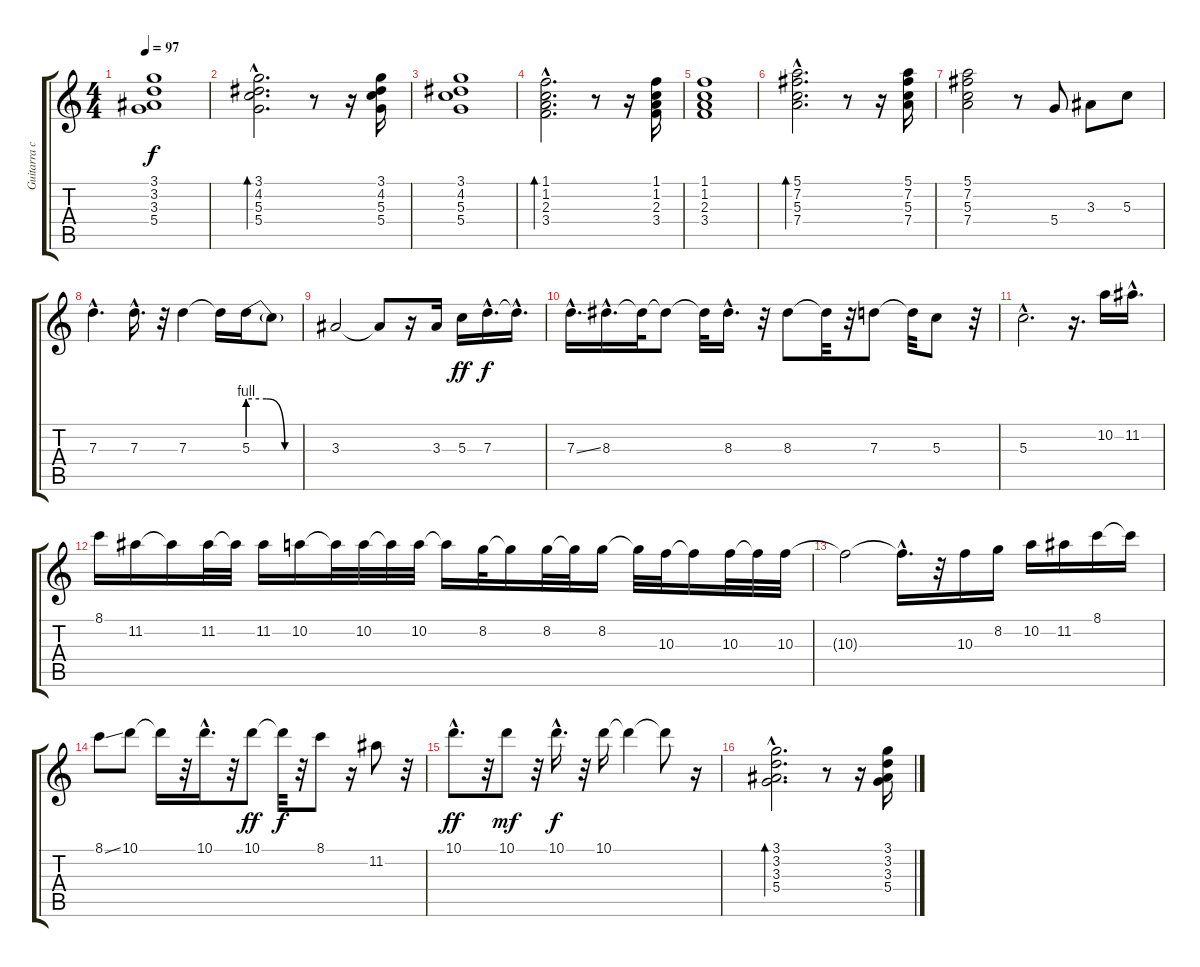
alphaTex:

\track ("Guitarra con distor" "Guitarra c") {instrument electricguitarmuted}
\staff {score tabs}
\tuning (E4 B3 G3 D3 A2 E2) {hide}
\ts (4 4)
\tempo 97
\clef g2
\ks c
(3.1 3.2 3.3 5.4).1{dy f} |
(3.1{hac} 4.2{hac} 5.3{hac} 5.4{hac}).2{d bd 480} r.8 r.16 (3.1 4.2 5.3 5.4).16 |
(3.1 4.2 5.3 5.4).1 |
(1.1{hac} 1.2{hac} 2.3{hac} 3.4{hac}).2{d bd 480} r.8 r.16 (1.1 1.2 2.3 3.4).16 |
(1.1 1.2 2.3 3.4).1 |
(5.1{hac} 7.2{hac} 5.3{hac} 7.4{hac}).2{d bd 480} r.8 r.16 (5.1 7.2 5.3 7.4).16 |
(5.1 7.2 5.3 7.4).2 r.8 5.4.8{volume 16 instrument distortionguitar} 3.3.8 5.3.8 |
7.3{hac}.4{d} 7.3{hac}.16{d} r.32 7.3.4 7.3{t}.16 5.3{be (custom 0 4 20 4 40 0 60 0)}.16 5.3{t}.8 |
3.3.2 3.3{t}.8 r.16 3.3.16 5.3.16{dy ff} 7.3{hac}.16{d dy f} 7.3{hac t}.16{d} |
7.3{ss hac}.16{d} 8.3{hac}.16{d} 8.3{t}.32 8.3{t}.8 8.3{t}.32 8.3{hac}.16{d} r.32 8.3.8 8.3{t}.32 r.32 7.3.8 7.3{t}.32 5.3.8 r.32 |
5.3{hac}.2{d} r.16{d} 10.2.16 11.2{hac}.16{d} |
8.1.16 11.2.16 11.2{t}.16 11.2.32 11.2{t}.32 11.2.16 10.2.16 10.2{t}.32 10.2.32 10.2{t}.32 10.2.32 10.2{t}.16 8.2.32 8.2{t}.16 8.2.32 8.2{t}.32 8.2.16 8.2{t}.32 10.3.32 10.3{t}.16 10.3.32 10.3{t}.32 10.3.32 |
10.3{t}.2 10.3{hac t}.16{d} r.32 10.3.16 8.2.16 10.2.16 11.2.16 8.1.16 8.1{t}.16 |
8.1{ss}.8 10.1.8 10.1{t}.16 r.32 10.1{hac}.16{d} r.32 10.1.8{dy ff} 10.1{t}.32{dy f} r.32 8.1.8 r.16 11.2.8 r.32 |
10.1{hac}.8{d dy ff} r.32 10.1.8{dy mf} r.32 10.1{hac}.16{d dy f} r.32 10.1.16 10.1{t}.4 10.1{t}.8 r.16 |
(3.1{hac} 3.2{hac} 3.3{hac} 5.4{hac}).2{d bd 480 instrument electricguitarmuted} r.8 r.16 (3.1 3.2 3.3 5.4).16
